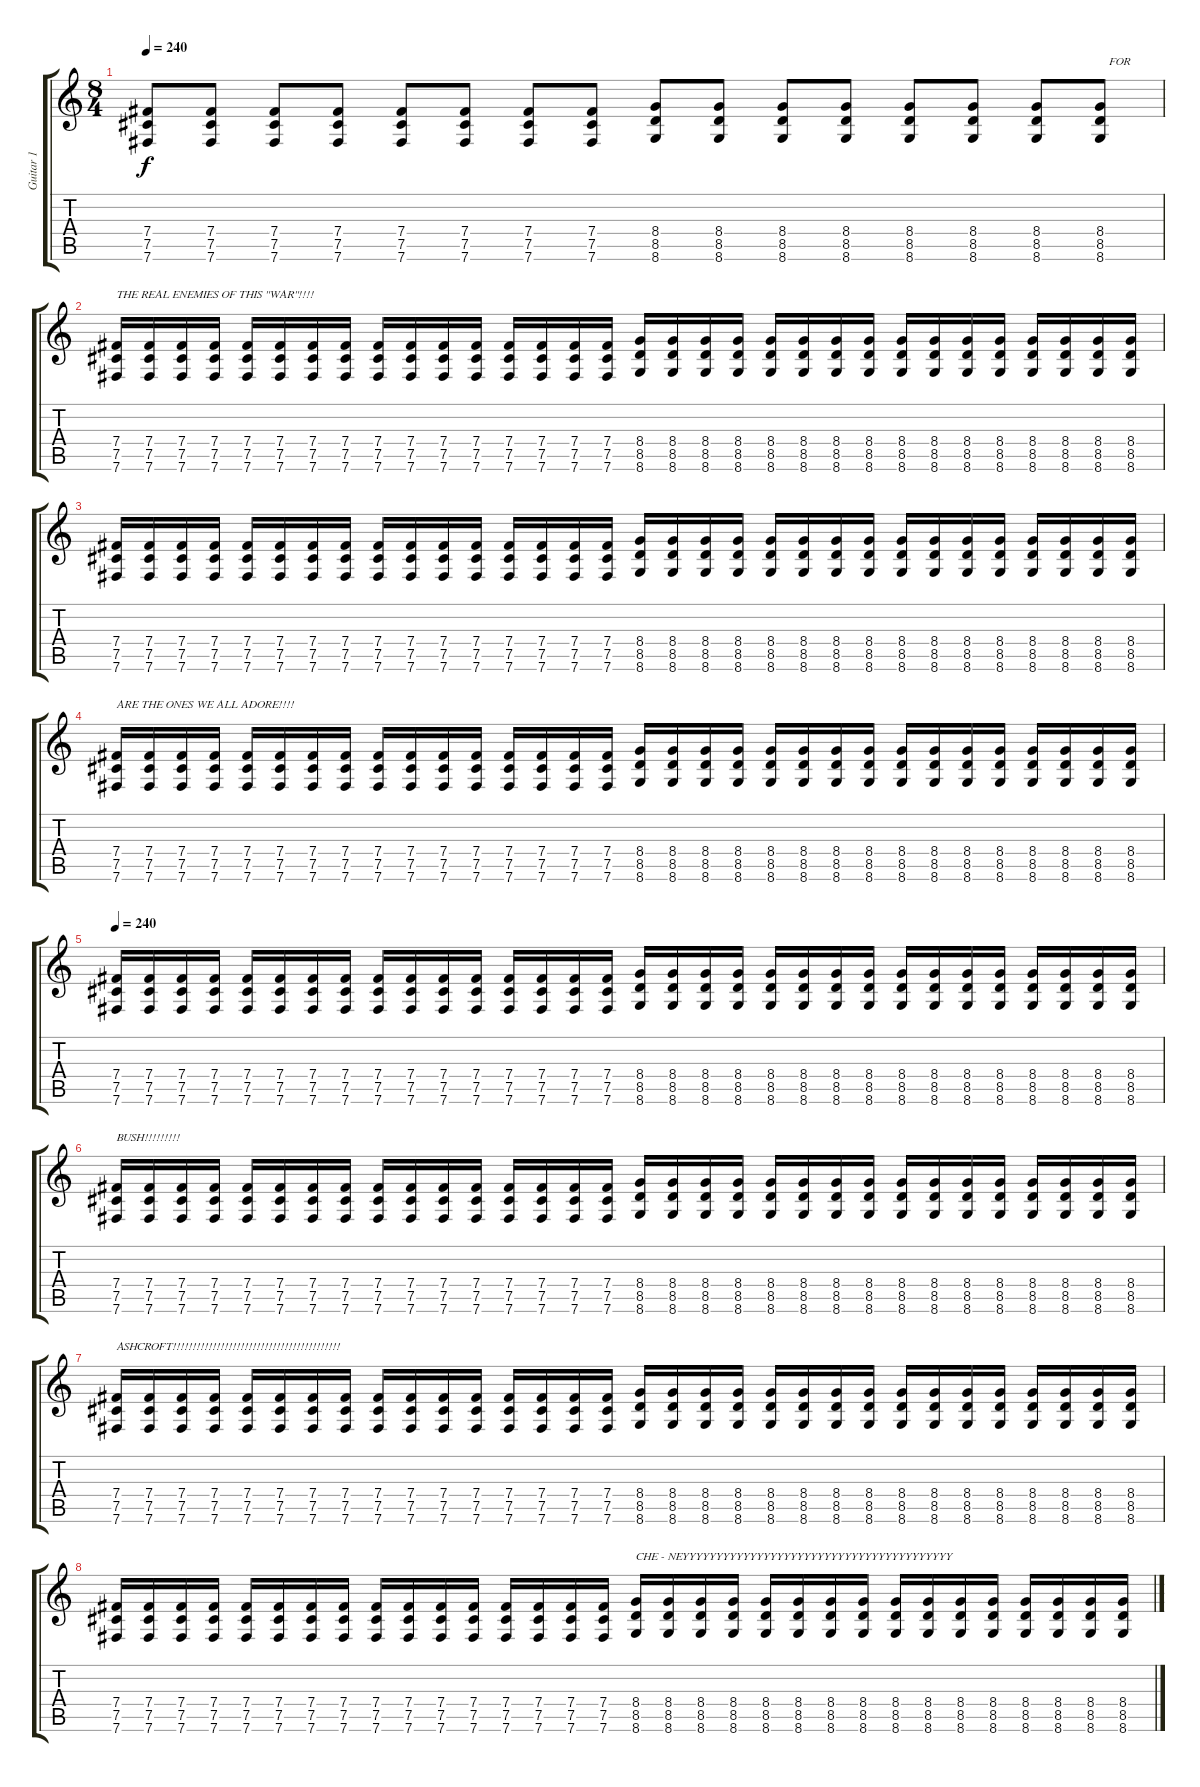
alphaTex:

\track ("Guitar 1" "Guitar 1") {instrument overdrivenguitar}
\staff {score tabs}
\tuning (Db4 Ab3 E3 B2 Gb2 B1) {hide}
\ts (8 4)
\tempo 240
\clef g2
\ks c
(7.4 7.5 7.6).8{dy f} (7.4 7.5 7.6).8 (7.4 7.5 7.6).8 (7.4 7.5 7.6).8 (7.4 7.5 7.6).8 (7.4 7.5 7.6).8 (7.4 7.5 7.6).8 (7.4 7.5 7.6).8 (8.4 8.5 8.6).8 (8.4 8.5 8.6).8 (8.4 8.5 8.6).8 (8.4 8.5 8.6).8 (8.4 8.5 8.6).8 (8.4 8.5 8.6).8 (8.4 8.5 8.6).8 (8.4 8.5 8.6).8{txt "   FOR "} |
(7.4 7.5 7.6).16{txt "THE REAL ENEMIES OF THIS \"WAR\"!!!!"} (7.4 7.5 7.6).16 (7.4 7.5 7.6).16 (7.4 7.5 7.6).16 (7.4 7.5 7.6).16 (7.4 7.5 7.6).16 (7.4 7.5 7.6).16 (7.4 7.5 7.6).16 (7.4 7.5 7.6).16 (7.4 7.5 7.6).16 (7.4 7.5 7.6).16 (7.4 7.5 7.6).16 (7.4 7.5 7.6).16 (7.4 7.5 7.6).16 (7.4 7.5 7.6).16 (7.4 7.5 7.6).16 (8.4 8.5 8.6).16 (8.4 8.5 8.6).16 (8.4 8.5 8.6).16 (8.4 8.5 8.6).16 (8.4 8.5 8.6).16 (8.4 8.5 8.6).16 (8.4 8.5 8.6).16 (8.4 8.5 8.6).16 (8.4 8.5 8.6).16 (8.4 8.5 8.6).16 (8.4 8.5 8.6).16 (8.4 8.5 8.6).16 (8.4 8.5 8.6).16 (8.4 8.5 8.6).16 (8.4 8.5 8.6).16 (8.4 8.5 8.6).16 |
(7.4 7.5 7.6).16 (7.4 7.5 7.6).16 (7.4 7.5 7.6).16 (7.4 7.5 7.6).16 (7.4 7.5 7.6).16 (7.4 7.5 7.6).16 (7.4 7.5 7.6).16 (7.4 7.5 7.6).16 (7.4 7.5 7.6).16 (7.4 7.5 7.6).16 (7.4 7.5 7.6).16 (7.4 7.5 7.6).16 (7.4 7.5 7.6).16 (7.4 7.5 7.6).16 (7.4 7.5 7.6).16 (7.4 7.5 7.6).16 (8.4 8.5 8.6).16 (8.4 8.5 8.6).16 (8.4 8.5 8.6).16 (8.4 8.5 8.6).16 (8.4 8.5 8.6).16 (8.4 8.5 8.6).16 (8.4 8.5 8.6).16 (8.4 8.5 8.6).16 (8.4 8.5 8.6).16 (8.4 8.5 8.6).16 (8.4 8.5 8.6).16 (8.4 8.5 8.6).16 (8.4 8.5 8.6).16 (8.4 8.5 8.6).16 (8.4 8.5 8.6).16 (8.4 8.5 8.6).16 |
(7.4 7.5 7.6).16{txt "ARE THE ONES WE ALL ADORE!!!!"} (7.4 7.5 7.6).16 (7.4 7.5 7.6).16 (7.4 7.5 7.6).16 (7.4 7.5 7.6).16 (7.4 7.5 7.6).16 (7.4 7.5 7.6).16 (7.4 7.5 7.6).16 (7.4 7.5 7.6).16 (7.4 7.5 7.6).16 (7.4 7.5 7.6).16 (7.4 7.5 7.6).16 (7.4 7.5 7.6).16 (7.4 7.5 7.6).16 (7.4 7.5 7.6).16 (7.4 7.5 7.6).16 (8.4 8.5 8.6).16 (8.4 8.5 8.6).16 (8.4 8.5 8.6).16 (8.4 8.5 8.6).16 (8.4 8.5 8.6).16 (8.4 8.5 8.6).16 (8.4 8.5 8.6).16 (8.4 8.5 8.6).16 (8.4 8.5 8.6).16 (8.4 8.5 8.6).16 (8.4 8.5 8.6).16 (8.4 8.5 8.6).16 (8.4 8.5 8.6).16 (8.4 8.5 8.6).16 (8.4 8.5 8.6).16 (8.4 8.5 8.6).16 |
\tempo 240
(7.4 7.5 7.6).16 (7.4 7.5 7.6).16 (7.4 7.5 7.6).16 (7.4 7.5 7.6).16 (7.4 7.5 7.6).16 (7.4 7.5 7.6).16 (7.4 7.5 7.6).16 (7.4 7.5 7.6).16 (7.4 7.5 7.6).16 (7.4 7.5 7.6).16 (7.4 7.5 7.6).16 (7.4 7.5 7.6).16 (7.4 7.5 7.6).16 (7.4 7.5 7.6).16 (7.4 7.5 7.6).16 (7.4 7.5 7.6).16 (8.4 8.5 8.6).16 (8.4 8.5 8.6).16 (8.4 8.5 8.6).16 (8.4 8.5 8.6).16 (8.4 8.5 8.6).16 (8.4 8.5 8.6).16 (8.4 8.5 8.6).16 (8.4 8.5 8.6).16 (8.4 8.5 8.6).16 (8.4 8.5 8.6).16 (8.4 8.5 8.6).16 (8.4 8.5 8.6).16 (8.4 8.5 8.6).16 (8.4 8.5 8.6).16 (8.4 8.5 8.6).16 (8.4 8.5 8.6).16 |
(7.4 7.5 7.6).16{txt "BUSH!!!!!!!!!"} (7.4 7.5 7.6).16 (7.4 7.5 7.6).16 (7.4 7.5 7.6).16 (7.4 7.5 7.6).16 (7.4 7.5 7.6).16 (7.4 7.5 7.6).16 (7.4 7.5 7.6).16 (7.4 7.5 7.6).16 (7.4 7.5 7.6).16 (7.4 7.5 7.6).16 (7.4 7.5 7.6).16 (7.4 7.5 7.6).16 (7.4 7.5 7.6).16 (7.4 7.5 7.6).16 (7.4 7.5 7.6).16 (8.4 8.5 8.6).16 (8.4 8.5 8.6).16 (8.4 8.5 8.6).16 (8.4 8.5 8.6).16 (8.4 8.5 8.6).16 (8.4 8.5 8.6).16 (8.4 8.5 8.6).16 (8.4 8.5 8.6).16 (8.4 8.5 8.6).16 (8.4 8.5 8.6).16 (8.4 8.5 8.6).16 (8.4 8.5 8.6).16 (8.4 8.5 8.6).16 (8.4 8.5 8.6).16 (8.4 8.5 8.6).16 (8.4 8.5 8.6).16 |
(7.4 7.5 7.6).16{txt "ASHCROFT!!!!!!!!!!!!!!!!!!!!!!!!!!!!!!!!!!!!!!!!!!"} (7.4 7.5 7.6).16 (7.4 7.5 7.6).16 (7.4 7.5 7.6).16 (7.4 7.5 7.6).16 (7.4 7.5 7.6).16 (7.4 7.5 7.6).16 (7.4 7.5 7.6).16 (7.4 7.5 7.6).16 (7.4 7.5 7.6).16 (7.4 7.5 7.6).16 (7.4 7.5 7.6).16 (7.4 7.5 7.6).16 (7.4 7.5 7.6).16 (7.4 7.5 7.6).16 (7.4 7.5 7.6).16 (8.4 8.5 8.6).16 (8.4 8.5 8.6).16 (8.4 8.5 8.6).16 (8.4 8.5 8.6).16 (8.4 8.5 8.6).16 (8.4 8.5 8.6).16 (8.4 8.5 8.6).16 (8.4 8.5 8.6).16 (8.4 8.5 8.6).16 (8.4 8.5 8.6).16 (8.4 8.5 8.6).16 (8.4 8.5 8.6).16 (8.4 8.5 8.6).16 (8.4 8.5 8.6).16 (8.4 8.5 8.6).16 (8.4 8.5 8.6).16 |
(7.4 7.5 7.6).16 (7.4 7.5 7.6).16 (7.4 7.5 7.6).16 (7.4 7.5 7.6).16 (7.4 7.5 7.6).16 (7.4 7.5 7.6).16 (7.4 7.5 7.6).16 (7.4 7.5 7.6).16 (7.4 7.5 7.6).16 (7.4 7.5 7.6).16 (7.4 7.5 7.6).16 (7.4 7.5 7.6).16 (7.4 7.5 7.6).16 (7.4 7.5 7.6).16 (7.4 7.5 7.6).16 (7.4 7.5 7.6).16 (8.4 8.5 8.6).16{txt "CHE - NEYYYYYYYYYYYYYYYYYYYYYYYYYYYYYYYYYYYYYYYY"} (8.4 8.5 8.6).16 (8.4 8.5 8.6).16 (8.4 8.5 8.6).16 (8.4 8.5 8.6).16 (8.4 8.5 8.6).16 (8.4 8.5 8.6).16 (8.4 8.5 8.6).16 (8.4 8.5 8.6).16 (8.4 8.5 8.6).16 (8.4 8.5 8.6).16 (8.4 8.5 8.6).16 (8.4 8.5 8.6).16 (8.4 8.5 8.6).16 (8.4 8.5 8.6).16 (8.4 8.5 8.6).16
